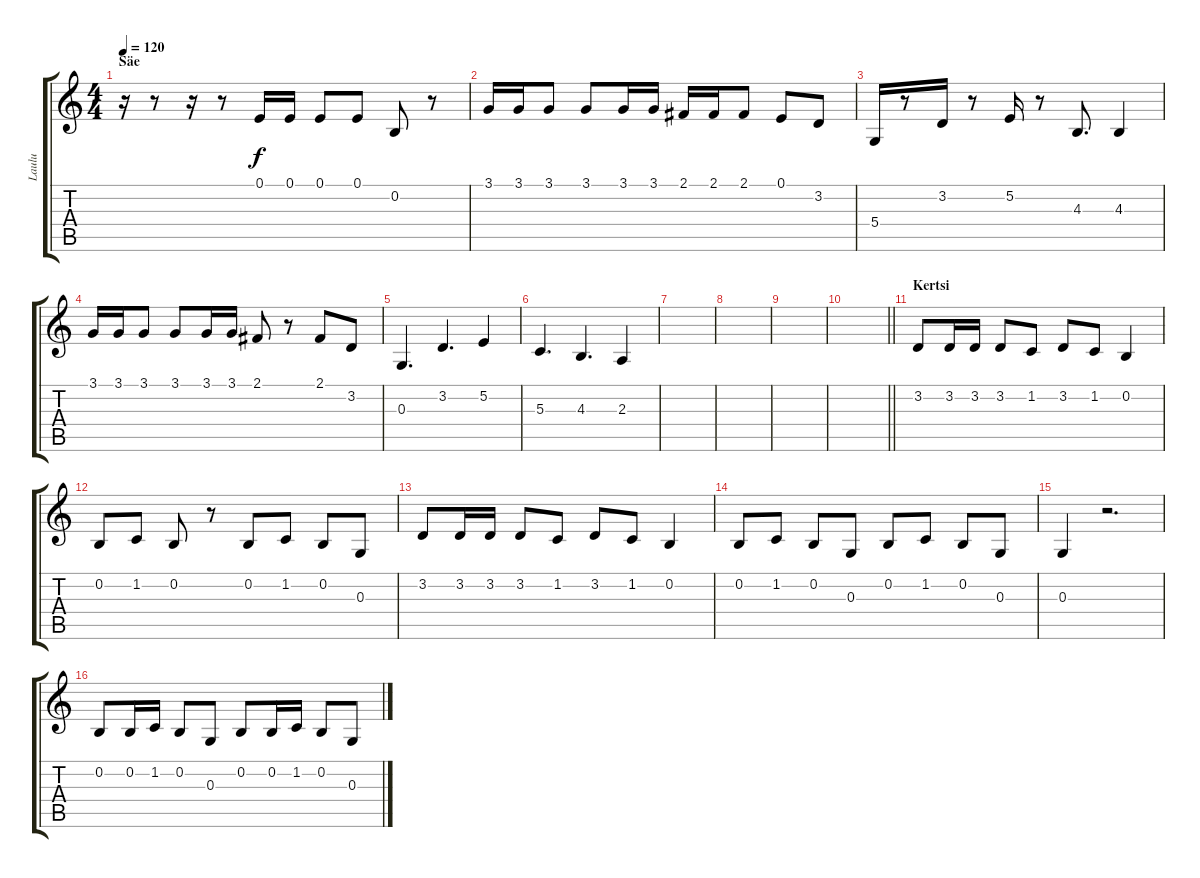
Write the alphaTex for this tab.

\track ("Laulu" "Laulu") {instrument lead6voice}
\staff {score tabs}
\tuning (E4 B3 G3 D3 A2 E2) {hide}
\ts (4 4)
\section ("" "Säe")
\tempo 120
\clef g2
\ks c
r.16{dy f} r.8 r.16 r.8 0.1.16 0.1.16 0.1.8 0.1.8 0.2.8 r.8 |
3.1.16 3.1.16 3.1.8 3.1.8 3.1.16 3.1.16 2.1.16 2.1.16 2.1.8 0.1.8 3.2.8 |
5.4.16 r.8 3.2.16 r.8 5.2.16 r.8 4.3.8{d} 4.3.4 |
3.1.16 3.1.16 3.1.8 3.1.8 3.1.16 3.1.16 2.1.8 r.8 2.1.8 3.2.8 |
0.3.4{d} 3.2.4{d} 5.2.4 |
5.3.4{d} 4.3.4{d} 2.3.4 |
|
|
|
\barLineRight lightlight
|
\section ("" "Kertsi")
3.2.8 3.2.16 3.2.16 3.2.8 1.2.8 3.2.8 1.2.8 0.2.4 |
0.2.8 1.2.8 0.2.8 r.8 0.2.8 1.2.8 0.2.8 0.3.8 |
3.2.8 3.2.16 3.2.16 3.2.8 1.2.8 3.2.8 1.2.8 0.2.4 |
0.2.8 1.2.8 0.2.8 0.3.8 0.2.8 1.2.8 0.2.8 0.3.8 |
0.3.4 r.2{d} |
0.2.8 0.2.16 1.2.16 0.2.8 0.3.8 0.2.8 0.2.16 1.2.16 0.2.8 0.3.8
